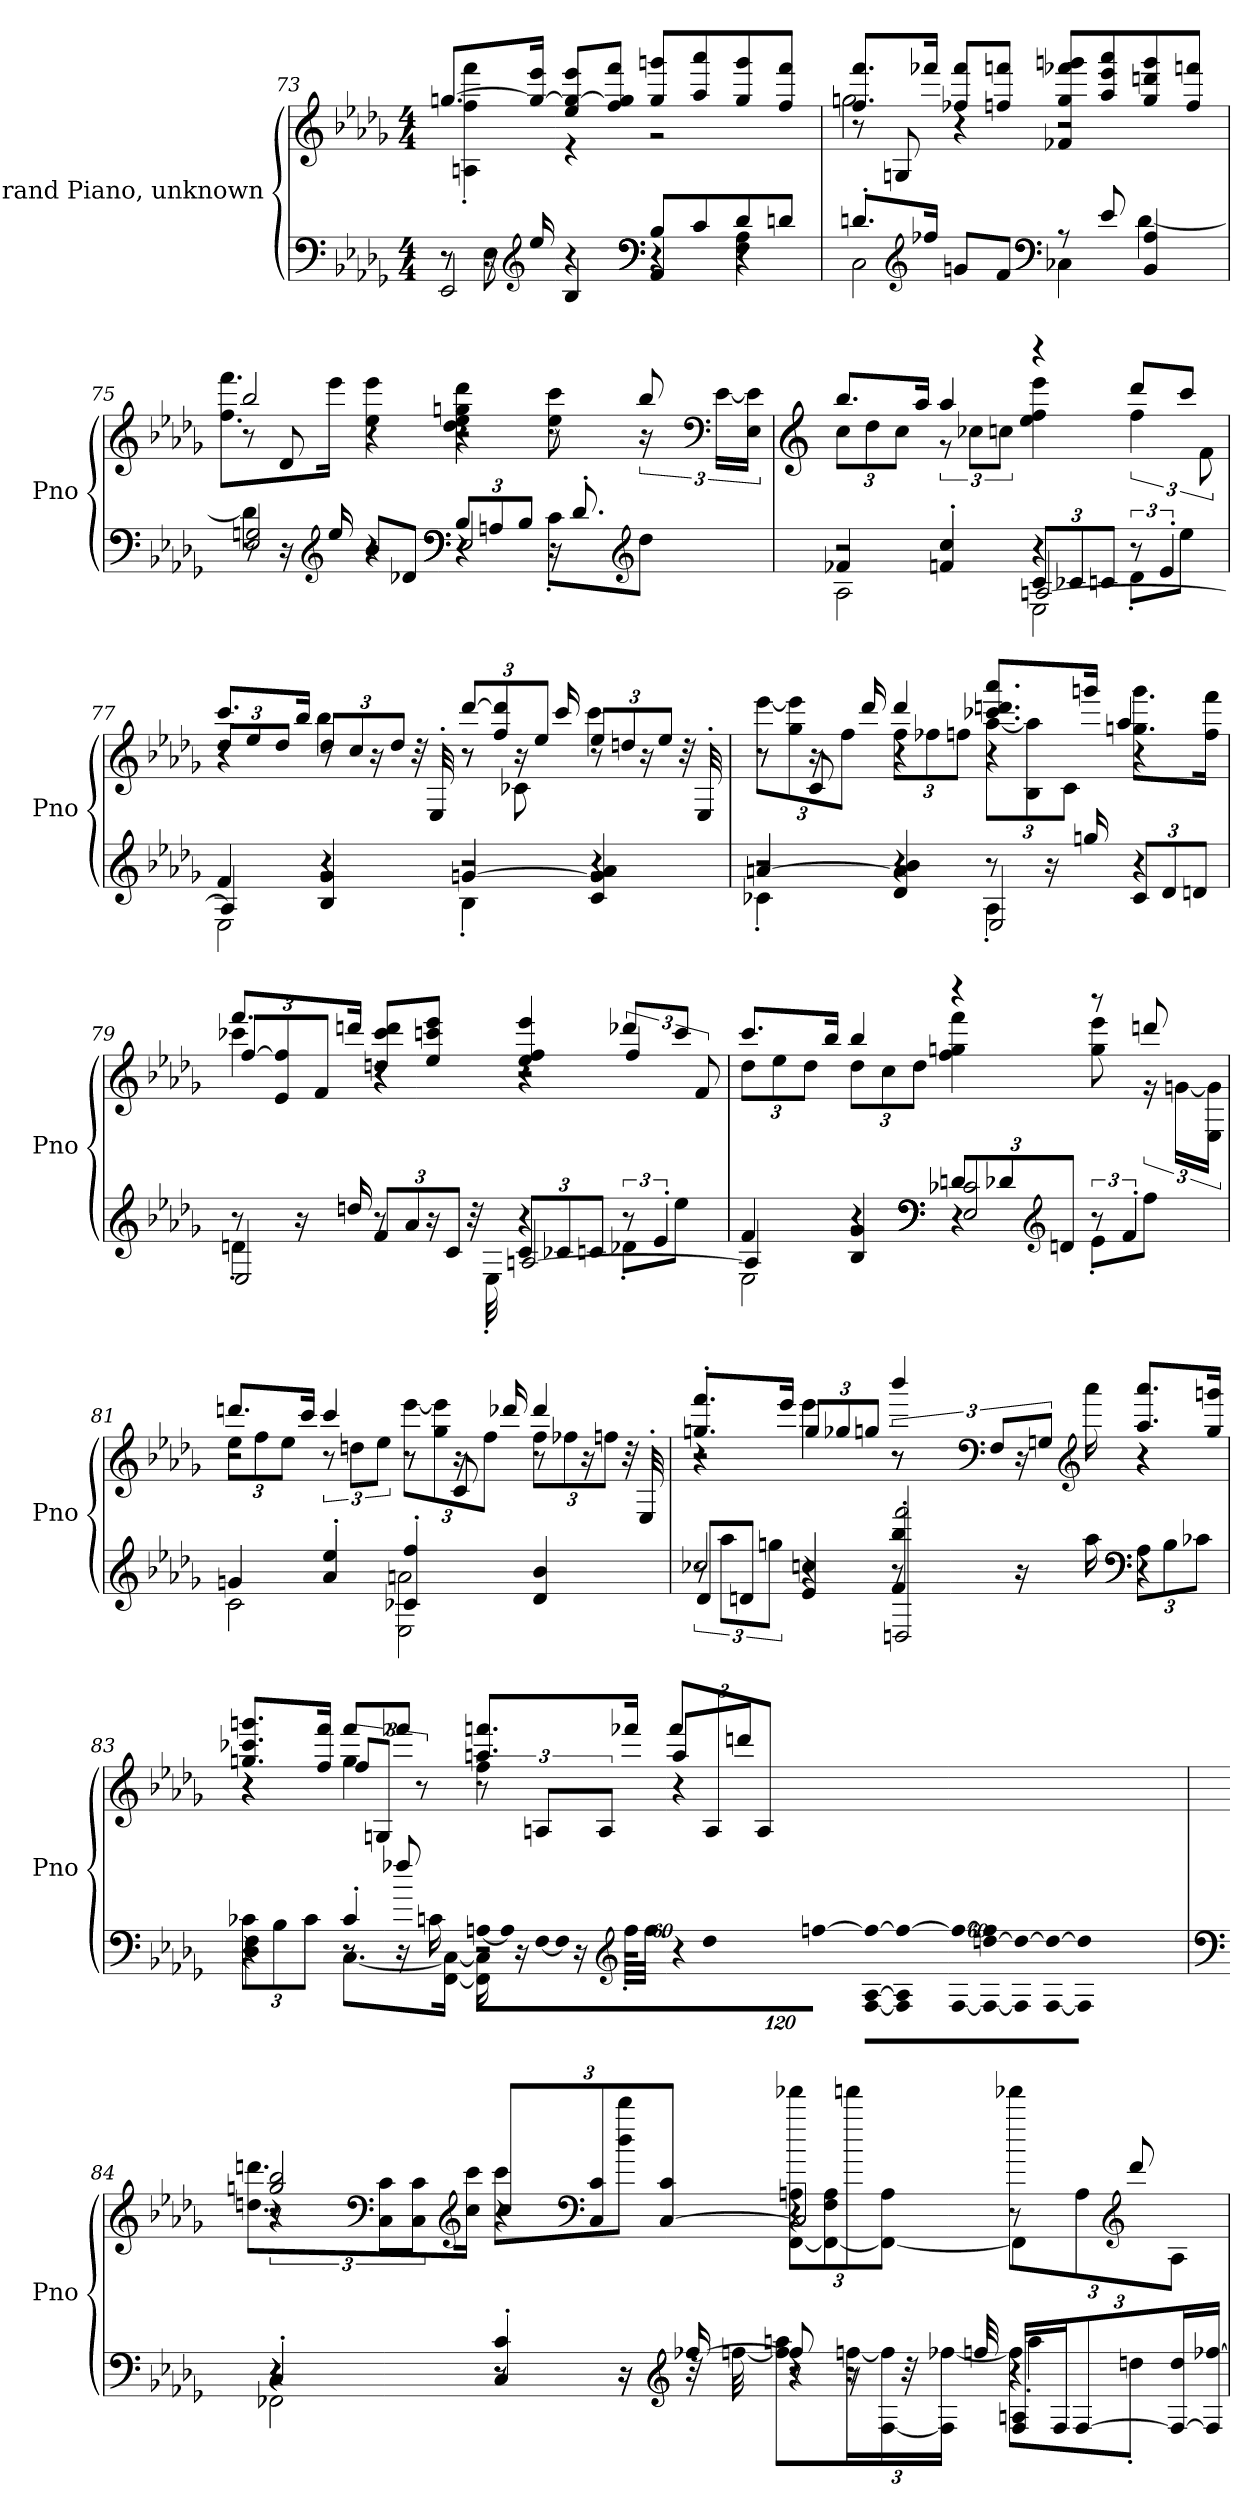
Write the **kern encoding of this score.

**kern	**kern
*part1	*part1
*staff2	*staff1
*I"Grand Piano, unknown	*
*I'Pno	*
*clefF4	*clefG2
*k[b-e-a-d-g-]	*k[b-e-a-d-g-]
*M4/4	*M4/4
=73	=73
*^	*^
*	*^	*	*
8r	8r	2EE-/	[8.ggn/L	4An\' 4ff\' 4fff\'
16r	8E-\	.	.	.
*clefG2	*	*	*	*
16ee-/	.	.	16gg/_ 16eee-/Jk	.
4B-/	4r	.	8ee-/ 8gg/_ 8eee-/L	4r
.	.	.	8ff/ 8gg/] 8fff/J	.
*clefF4	*	*	*	*
8B-/L	4r	4AA-/	8gg/ 8gggn/L	2r
8c/	.	.	8aa-/ 8aaa-/	.
8d-/	4F\ 4A-\	4r	8gg/ 8ggg/	.
8dn/J	.	.	8ff/ 8fff/J	.
*	*v	*v	*	*
!!LO:LB:g=z
=74	=74	=74	=74
*	*	*	*^
8.dn'/L	2C\	8.ff/ 8.fff/L	2ggn\	8r
.	.	.	.	8Gn/
*clefG2	*	*	*	*
16ff-X/Jk	.	16fff-X/Jk	.	.
8gn/L	.	8ff-X/ 8fff-/L	.	4r
8f/J	.	8ffn/ 8fffn/J	.	.
*clefF4	*	*	*	*
8r	4C-X\	8f-X/ 8gg/ 8fff-X/ 8gggn/L	2r	2r
8e-/	.	8aa-/ 8eee-/ 8aaa-/	.	.
4BB-/ 4A-/	[4d\	8gg/ 8dddn/ 8ggg/	.	.
.	.	8ff/ 8fffn/J	.	.
=75	=75	=75	=75	=75
*	*^	*	*	*
8r	4d\]	2E-/ 2Gn/	2bb-/	8.ff\ 8.fff\L	8r
16r	.	.	.	.	8d-/
*clefG2	*	*	*	*	*
16ee-/	.	.	.	16eee-\Jk	.
8b-/L	4r	.	.	4ee-\ 4eee-\	4r
8d-X/J	.	.	.	.	.
*clefF4	*	*	*	*	*
*Xbrackettup	*	*	*	*	*
12B-/L	4r	2E-/	4r	4dd-\ 4ee-\ 4ggn\ 4ddd-\	2r
12An/	.	.	.	.	.
12B-/J	.	.	.	.	.
16r	8c'\L	.	8r	8ee-\ 8ccc\	.
8.d-'/	.	.	.	.	.
*clefG2	*	*	*	*	*
.	8dd-\J	.	8bb-/	24r	.
*	*	*	*clefF4	*	*
.	.	.	.	[24e-\LL	.
.	.	.	.	24E-\ 24e-\]JJ	.
*v	*v	*v	*	*	*
*	*v	*v	*v
!!LO:LB:g=z
=76	=76
*	*clefG2
*^	*^
*	*^	*	*
*	*	*^	*	*
*	*	*	*	*	*Xbrackettup
4f-X/	2A-\	2r	2r	8.bb-/L	12cc\L
.	.	.	.	.	12dd-\
.	.	.	.	.	12cc\J
.	.	.	.	16aa-/Jk	.
*	*	*	*	*	*brackettup
4fn/' 4cc/'	.	.	.	4aa-/	12r
.	.	.	.	.	12cc-X\L
.	.	.	.	.	12ccn\J
*brackettup	*	*	*	*	*
12c/L	4r	[2An/	2E-\	4r	4ee-\ 4ff\ 4eee-\
12c-X/	.	.	.	.	.
12cn/J	.	.	.	.	.
12r	8d-'\L	.	.	8ddd-/L	6ff\
6e-'/	.	.	.	.	.
.	8ee-\J	.	.	8ccc/J	.
.	.	.	.	.	12f\
*	*	*v	*v	*	*
*	*	*	*v	*v
!!LO:LB:g=z
=77	=77	=77	=77
*	*	*	*Xbrackettup
*	*	*	*^
*	*	*	*	*^
4f/	2E-\	4A/]	12dd-/L	4r	8.ccc/L
.	.	.	12ee-/	.	.
.	.	.	12dd-/J	.	.
.	.	.	.	.	16bb-/Jk
4B-/ 4g-/	.	4r	12dd-/L	4bb-\	8r
.	.	.	12cc/	.	.
.	.	.	.	.	16r
.	.	.	12dd-/J	.	.
.	.	.	.	.	32r
.	.	.	.	.	32E-'/
[4gn/	4B-'\	2r	[12ddd-/L	8r	8r
.	.	.	12ff/ 12ddd-/]	.	.
.	.	.	.	8c-X\	16r
.	.	.	12ee-/J	.	.
.	.	.	.	.	16ccc/
4c/ 4g/] 4a-/	4r	.	12ee-/L	4ccc\	8r
.	.	.	12ddn/	.	.
.	.	.	.	.	16r
.	.	.	12ee-/J	.	.
.	.	.	.	.	32r
.	.	.	.	.	32E-'/
!!LO:PB:g=z	!!	!!
=78	=78	=78	=78	=78	=78
[4an/	4c-X'\	2r	8r	[12eee-\L	8r
.	.	.	.	12gg-\ 12eee-\]	.
.	.	.	16r	.	8c/
.	.	.	.	12ff\J	.
.	.	.	16ddd-/	.	.
4d-/ 4a/] 4b-/	4r	.	4ddd-/	12ff\L	4r
.	.	.	.	12ff-X\	.
.	.	.	.	12ffn\J	.
8r	4A-'\	2E-/	8.ccc-X/ 8.dddn/ 8.aaa-/L	[12aa-\L	4r
.	.	.	.	12B-\ 12aa-\]	.
16r	.	.	.	.	.
.	.	.	.	12c\J	.
16ggn/	.	.	16gggn/Jk	.	.
*Xbrackettup	*	*	*	*	*
12c-/L	4r	.	4r	8.ggn\ 8.ggg\L	4aa-/
12d-/	.	.	.	.	.
12dn/J	.	.	.	.	.
.	.	.	.	16ff\ 16fff\Jk	.
!!LO:LB:g=z	!!	!!
=79	=79	=79	=79	=79	=79
8r	4dn'\	2E-/	8.fff/L	4ccc-X\	[12ff/L
.	.	.	.	.	12e-/ 12ff/]
16r	.	.	.	.	.
.	.	.	.	.	12f/J
16ddn/	.	.	16dddn/Jk	.	.
12f/L	8r	.	4r	4r	8ddn/ 8ccc-/ 8ddd/L
12a-/	.	.	.	.	.
.	16r	.	.	.	8ee-/ 8cccn/ 8eee-/J
12c/J	.	.	.	.	.
.	32r	.	.	.	.
.	32E-'\	.	.	.	.
*brackettup	*	*	*	*	*
12c/L	4r	[2An/	4r	2r	4ee-/ 4ff/ 4eee-/
12c-X/	.	.	.	.	.
12cn/J	.	.	.	.	.
*	*	*	*	*	*brackettup
12r	8d-X'\L	.	8ddd-X/L	.	6ff/
6e-'/	.	.	.	.	.
.	8ee-\J	.	8ccc/J	.	.
.	.	.	.	.	12f/
*	*	*	*	*v	*v
!!LO:LB:g=z
=80	=80	=80	=80	=80
*	*	*	*	*Xbrackettup
4f/	2E-\	4A/]	8.ccc/L	12dd-\L
.	.	.	.	12ee-\
.	.	.	.	12dd-\J
.	.	.	16bb-/Jk	.
4B-/ 4g-/	.	4r	4bb-/	12dd-\L
.	.	.	.	12cc\
.	.	.	.	12dd-\J
*clefF4	*	*	*	*
12dn/L	4r	2E-/ 2c-X/	4r	4ff\ 4ggn\ 4fff\
12d-X/	.	.	.	.
*clefG2	*	*	*	*
12dn/J	.	.	.	.
12r	8e-'\L	.	8r	8gg\ 8eee-\
6f'/	.	.	.	.
*	*	*	*	*brackettup
.	8ff\J	.	8dddn/	24r
.	.	.	.	[24gn\LL
.	.	.	.	24E-\ 24g\]JJ
*	*v	*v	*	*
=81	=81	=81	=81
*	*	*	*Xbrackettup
*	*	*	*^
4gn/	2c\	8.dddn/L	12ee-\L	2r
.	.	.	12ff\	.
.	.	.	12ee-\J	.
.	.	16ccc/Jk	.	.
*	*	*	*brackettup	*
4a-/' 4ee-/'	.	4ccc/	12r	.
.	.	.	12ddn\L	.
.	.	.	12ee-\J	.
*	*	*	*Xbrackettup	*
4c-X/' 4ff/'	2E-\ 2an\	8r	[12eee-\L	8r
.	.	.	12gg-\ 12eee-\]	.
.	.	16r	.	8c/
.	.	.	12ff\J	.
.	.	16ddd-X/	.	.
4d-/ 4b-/	.	8r	12ff\L	4ddd-/
.	.	.	12ff-X\	.
.	.	16r	.	.
.	.	.	12ffn\J	.
.	.	32r	.	.
.	.	32E-'/	.	.
!!LO:LB:g=z	!!	!!
=82	=82	=82	=82	=82
*	*^	*	*	*
2cc-X/	12r	8d-/L	2r	4r	8.ggn/' 8.fff/'L
.	12aa-\L	.	.	.	.
.	.	8dn/J	.	.	.
.	12ggn\J	.	.	.	.
.	.	.	.	.	16eee-/Jk
.	4r	4e-/ 4ccn/	.	4eee-\	12gg/L
.	.	.	.	.	12gg-X/
.	.	.	.	.	12ggn/J
*	*	*	*	*	*brackettup
4f/' 4bb-/'	8r	2Dn/ 2fff/	4bbb-/	8r	12r
*	*	*	*clefF4	*	*
.	.	.	.	.	12F/L
.	16r	.	.	16r	.
.	.	.	.	.	12Gn/J
*	*	*	*clefG2	*	*
.	16aa-\	.	.	16aaa-\	.
*clefF4	*	*	*	*	*
*	*Xbrackettup	*	*	*	*
4r	12A-\L	.	4r	4r	8.aa-/ 8.aaa-/L
.	12B-\	.	.	.	.
.	12c-X\J	.	.	.	.
.	.	.	.	.	16gg/ 16gggn/Jk
!!LO:PB:g=z	!!	!!
=83	=83	=83	=83	=83	=83
*	*	*^	*	*	*
4r	12c-X\L	4r	4D-\ 4F\	4r	4r	8.ggn/ 8.ccc-X/ 8.gggn/L
.	12B-\	.	.	.	.	.
.	12c-\J	.	.	.	.	.
.	.	.	.	.	.	16ff/ 16fff/Jk
8r	8r	4c-'/	[8.C\L	8fff/L	4gg\	12ff/L
.	.	.	.	.	.	12Gn/J
8ff-X/	16r	.	.	8fff-X/J	.	.
.	.	.	.	.	.	12r
.	16cn\	.	[16FF\ 16C\_Jk	.	.	.
!	!LO:N:vis=16	!	!	!	!	!
2r	[1920%107An\LL	2r	16FF\] 16C\]	8.aan/ 8.fffn/L	4ff\	12r
!	!LO:N:vis=32	!	!	!	!	!
.	1920%53A\L]	.	.	.	.	.
.	.	.	16r	.	.	.
!	!LO:N:vis=32	!	!	!	!	!
.	[1920%53F\J	.	.	.	.	12An/L
!	!LO:N:vis=16	!	!	!	!	!
.	1920%107F\]	.	.	.	.	.
.	.	.	16r	.	.	.
!	!LO:N:vis=16	!	!	!	!	!
.	1920%107F\	.	.	.	.	12A/J
*clefG2	*	*	*	*	*	*
.	.	.	64ff-'\KLLL	16fff-X/Jk	.	.
.	.	.	32.ff-\JJJ	.	.	.
!	!LO:N:vis=32	!	!	!	!	!
.	[1920%53ffn\JJk	.	.	.	.	.
!	!LO:N:vis=32	!	!	!	!	!
*	*	*	*	*	*	*Xbrackettup
.	[1920%53F\ [1920%53A\ 1920%53ff\_KLL	.	4r	8aa/L	4r	12fff-/L
!	!LO:N:vis=16	!	!	!	!	!
.	1920%107F\] 1920%107A\] 1920%107ff\_	.	.	.	.	.
!	!LO:N:vis=32	!	!	!	!	!
.	[1920%53F\ 1920%53ff\_L	.	.	.	.	12A/
!	!LO:N:vis=32	!	!	!	!	!
.	1920%53F\_ [1920%53ddn\ 1920%53ff\]	.	.	.	.	.
.	.	.	.	8dddn/J	.	.
!	!LO:N:vis=32	!	!	!	!	!
.	1920%53F\] 1920%53dd\_	.	.	.	.	.
!	!LO:N:vis=32	!	!	!	!	!
.	[1920%53F\ 1920%53dd\_J	.	.	.	.	.
.	.	.	.	.	.	12A/J
!	!LO:N:vis=16	!	!	!	!	!
.	1920%107F\] 1920%107dd\]JJ	.	.	.	.	.
.	1920ryy	.	.	.	.	.
*	*	*	*	*v	*v	*v
!!LO:LB:g=z
=84	=84	=84	=84	=84
*clefF4	*	*	*	*
*	*	*	*	*^
*	*	*	*	*	*^
*	*	*	*	*	*	*^
*	*	*	*	*	*	*	*brackettup
4r	4r	4C'/	2FF-X\	2ggn/ 2bb-/	8.ddn\ 8.dddn\L	4r	12r
*	*	*	*	*clefF4	*	*	*
.	.	.	.	.	.	.	12C\ 12c\L
.	.	.	.	.	.	.	12C\ 12c\J
*	*	*	*	*clefG2	*	*	*
.	.	.	.	.	16cc\ 16ccc\Jk	.	.
*	*	*	*	*	*	*Xbrackettup	*
8r	8r	4C/' 4c/'	.	.	8ccc\L	12cc/L	4r
*	*	*	*	*clefF4	*	*	*
.	.	.	.	.	.	12C/ 12c/	.
16r	16r	.	.	.	8dd\ 8ddd\J	.	.
.	.	.	.	.	.	[12C/ 12c/J	.
*clefG2	*	*	*	*	*	*	*
[16ff-X/	32r	.	.	.	.	.	.
.	[32ffn\	.	.	.	.	.	.
8ff-/]	8ff\] 8aan\L	8r	4r	4r	8fff-X\L	2C/]	[12FF\ 12An\L
.	.	.	.	.	.	.	12FF\_ 12F\ 12A\
8r	[24ffn\L	16r	.	.	8fffn\J	.	.
.	[24F\ 24ff\]	.	.	.	.	.	12FF\_ 12A\J
.	.	32r	.	.	.	.	.
.	24F\] [24ff-X\JJ	.	.	.	.	.	.
.	.	32ffn/	.	.	.	.	.
4r	8ff-\L]	24F/ 24An/LL	4aa'\	8r	12fff-X\L	.	4FF\]
.	.	24F/J	.	.	.	.	.
.	.	[12F/	.	.	12A\	.	.
*	*	*	*	*clefG2	*	*	*
.	8ddn'\J	.	.	8ddd/	.	.	.
.	.	24F/_ 24dd/L	.	.	12A\J	.	.
.	.	24F/] [24ff-X/JJ	.	.	.	.	.
*v	*v	*v	*v	*	*	*	*
*	*v	*v	*v	*v
=	=
*-	*-
